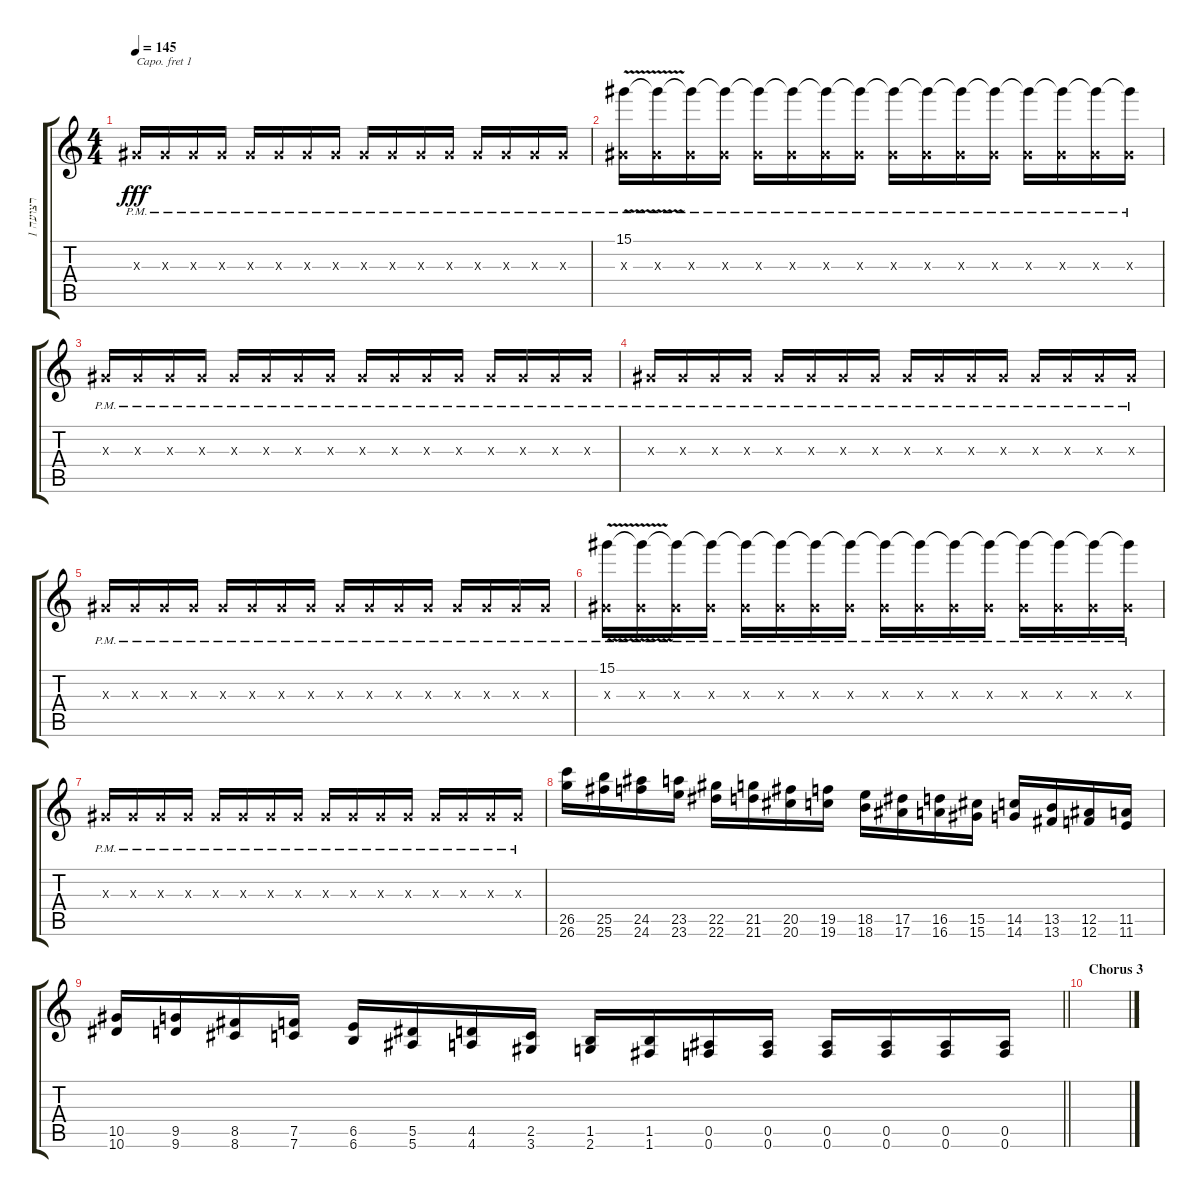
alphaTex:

\track ("רצועה 1" "רצועה 1") {instrument electricguitarclean}
\staff {score tabs}
\capo 1
\tuning (E4 B3 G3 D3 A2 E2) {hide}
\ts (4 4)
\tempo 145
\clef g2
\ks c
0.3{pm x}.16{dy fff} 0.3{pm x}.16 0.3{pm x}.16 0.3{pm x}.16 0.3{pm x}.16 0.3{pm x}.16 0.3{pm x}.16 0.3{pm x}.16 0.3{pm x}.16 0.3{pm x}.16 0.3{pm x}.16 0.3{pm x}.16 0.3{pm x}.16 0.3{pm x}.16 0.3{pm x}.16 0.3{pm x}.16 |
(15.1{v} 0.3{pm x}).16 (15.1{t} 0.3{pm x}).16 (15.1{t} 0.3{pm x}).16 (15.1{t} 0.3{pm x}).16 (15.1{t} 0.3{pm x}).16 (15.1{t} 0.3{pm x}).16 (15.1{t} 0.3{pm x}).16 (15.1{t} 0.3{pm x}).16 (15.1{t} 0.3{pm x}).16 (15.1{t} 0.3{pm x}).16 (15.1{t} 0.3{pm x}).16 (15.1{t} 0.3{pm x}).16 (15.1{t} 0.3{pm x}).16 (15.1{t} 0.3{pm x}).16 (15.1{t} 0.3{pm x}).16 (15.1{t} 0.3{pm x}).16 |
0.3{pm x}.16{volume 13 instrument electricguitarclean} 0.3{pm x}.16 0.3{pm x}.16 0.3{pm x}.16 0.3{pm x}.16 0.3{pm x}.16 0.3{pm x}.16 0.3{pm x}.16 0.3{pm x}.16 0.3{pm x}.16 0.3{pm x}.16 0.3{pm x}.16 0.3{pm x}.16 0.3{pm x}.16 0.3{pm x}.16 0.3{pm x}.16 |
0.3{pm x}.16 0.3{pm x}.16 0.3{pm x}.16 0.3{pm x}.16 0.3{pm x}.16 0.3{pm x}.16 0.3{pm x}.16 0.3{pm x}.16 0.3{pm x}.16 0.3{pm x}.16 0.3{pm x}.16 0.3{pm x}.16 0.3{pm x}.16 0.3{pm x}.16 0.3{pm x}.16 0.3{pm x}.16 |
0.3{pm x}.16 0.3{pm x}.16 0.3{pm x}.16 0.3{pm x}.16 0.3{pm x}.16 0.3{pm x}.16 0.3{pm x}.16 0.3{pm x}.16 0.3{pm x}.16 0.3{pm x}.16 0.3{pm x}.16 0.3{pm x}.16 0.3{pm x}.16 0.3{pm x}.16 0.3{pm x}.16 0.3{pm x}.16 |
(15.1{v} 0.3{pm x}).16 (15.1{t} 0.3{pm x}).16 (15.1{t} 0.3{pm x}).16 (15.1{t} 0.3{pm x}).16 (15.1{t} 0.3{pm x}).16 (15.1{t} 0.3{pm x}).16 (15.1{t} 0.3{pm x}).16 (15.1{t} 0.3{pm x}).16 (15.1{t} 0.3{pm x}).16 (15.1{t} 0.3{pm x}).16 (15.1{t} 0.3{pm x}).16 (15.1{t} 0.3{pm x}).16 (15.1{t} 0.3{pm x}).16 (15.1{t} 0.3{pm x}).16 (15.1{t} 0.3{pm x}).16 (15.1{t} 0.3{pm x}).16 |
0.3{pm x}.16{volume 13 instrument electricguitarclean} 0.3{pm x}.16 0.3{pm x}.16 0.3{pm x}.16 0.3{pm x}.16 0.3{pm x}.16 0.3{pm x}.16 0.3{pm x}.16 0.3{pm x}.16 0.3{pm x}.16 0.3{pm x}.16 0.3{pm x}.16 0.3{pm x}.16 0.3{pm x}.16 0.3{pm x}.16 0.3{pm x}.16 |
(26.5 26.6).16{volume 16 instrument distortionguitar} (25.5 25.6).16 (24.5 24.6).16 (23.5 23.6).16 (22.5 22.6).16 (21.5 21.6).16 (20.5 20.6).16 (19.5 19.6).16 (18.5 18.6).16 (17.5 17.6).16 (16.5 16.6).16 (15.5 15.6).16 (14.5 14.6).16 (13.5 13.6).16 (12.5 12.6).16 (11.5 11.6).16 |
\barLineRight lightlight
(10.5 10.6).16 (9.5 9.6).16 (8.5 8.6).16 (7.5 7.6).16 (6.5 6.6).16 (5.5 5.6).16 (4.5 4.6).16 (2.5 3.6).16 (1.5 2.6).16 (1.5 1.6).16 (0.5 0.6).16 (0.5 0.6).16 (0.5 0.6).16 (0.5 0.6).16 (0.5 0.6).16 (0.5 0.6).16 |
\section ("" "Chorus 3")
